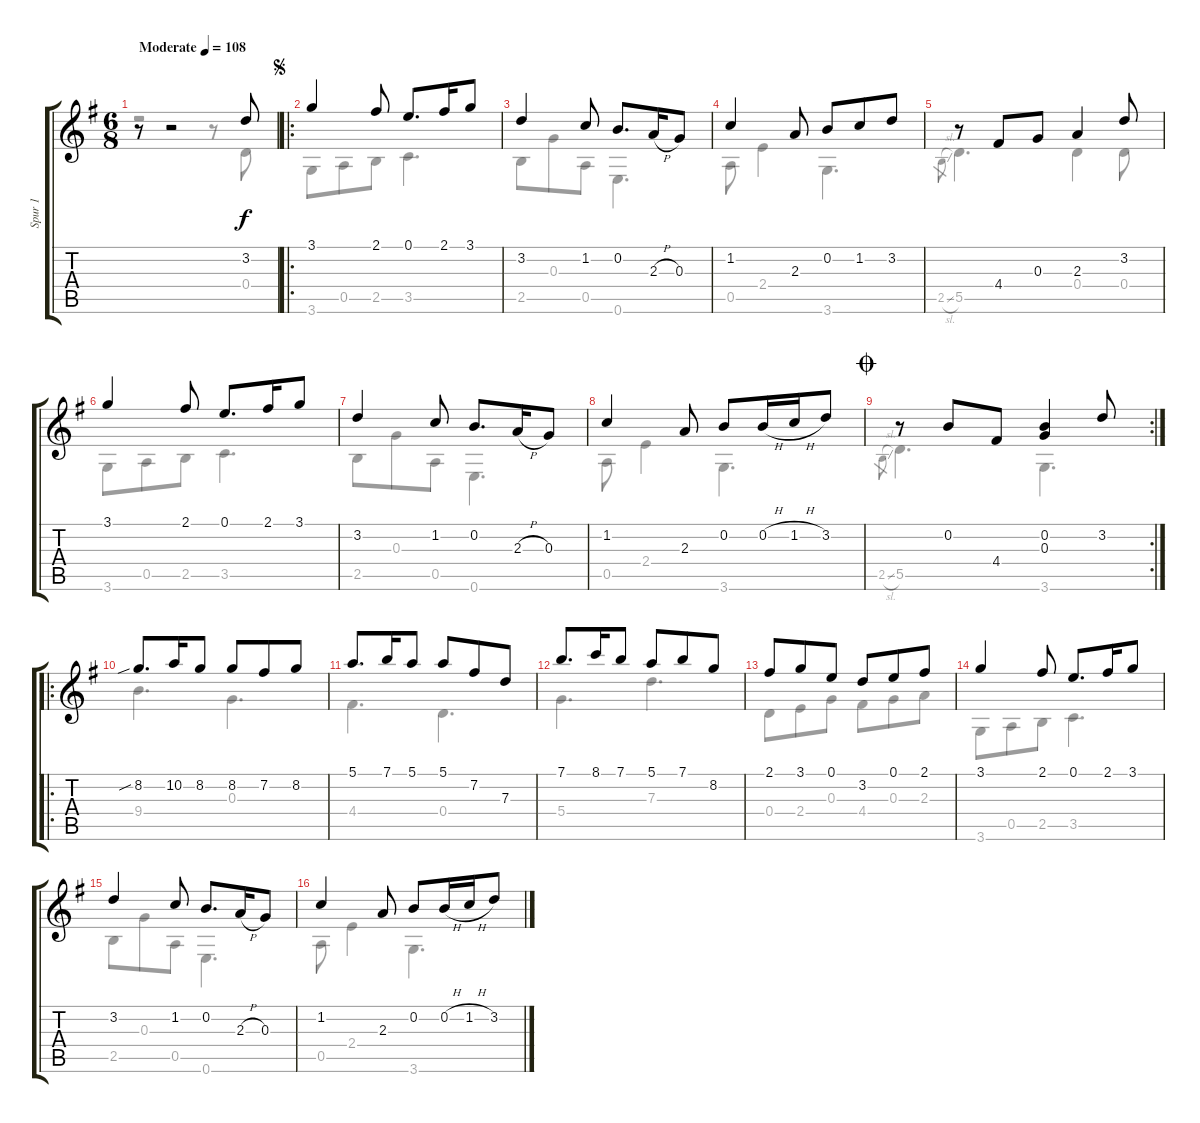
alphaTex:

\track ("Spur 1" "Spur 1") {instrument acousticguitarsteel}
\staff {score tabs}
\tuning (E4 B3 G3 D3 A2 E2) {hide}
\voice
\ts (6 8)
\tempo (108 "Moderate")
\clef g2
\ks g
r.8{dy f instrument acousticguitarsteel} r.2 3.2.8 |
\ro
\jump segno
3.1.4 2.1.8 0.1.8{d} 2.1.16 3.1.8 |
3.2.4 1.2.8 0.2.8{d} 2.3{h}.16 0.3.8 |
1.2.4 2.3.8 0.2.8 1.2.8 3.2.8 |
r.8 4.4.8 0.3.8 2.3.4 3.2.8 |
3.1.4 2.1.8 0.1.8{d} 2.1.16 3.1.8 |
3.2.4 1.2.8 0.2.8{d} 2.3{h}.16 0.3.8 |
1.2.4 2.3.8 0.2.8 0.2{h}.16 1.2{h}.16 3.2.8 |
\rc 2
\jump coda
r.8 0.2.8 4.4.8 (0.2 0.3).4 3.2.8 |
\ro
8.2{sib}.8{d} 10.2.16 8.2.8 8.2.8 7.2.8 8.2.8 |
5.1.8{d} 7.1.16 5.1.8 5.1.8 7.2.8 7.3.8 |
7.1.8{d} 8.1.16 7.1.8 5.1.8 7.1.8 8.2.8 |
2.1.8 3.1.8 0.1.8 3.2.8 0.1.8 2.1.8 |
3.1.4 2.1.8 0.1.8{d} 2.1.16 3.1.8 |
3.2.4 1.2.8 0.2.8{d} 2.3{h}.16 0.3.8 |
1.2.4 2.3.8 0.2.8 0.2{h}.16 1.2{h}.16 3.2.8
\voice
\clef g2
\ottava regular
\simile none
\ks g
r.2{dy f} r.8 0.4.8 |
3.6.8 0.5.8 2.5.8 3.5.4{d} |
2.5.8 0.3.8 0.5.8 0.6.4{d} |
0.5.8 2.4.4 3.6.4{d} |
2.5{sl}.8{gr} 5.5.4{d} 0.4.4 0.4.8 |
3.6.8 0.5.8 2.5.8 3.5.4{d} |
2.5.8 0.3.8 0.5.8 0.6.4{d} |
0.5.8 2.4.4 3.6.4{d} |
2.5{sl}.8{gr} 5.5.4{d} 3.6.4{d} |
9.4.4{d} 0.3.4{d} |
4.4.4{d} 0.4.4{d} |
5.4.4{d} 7.3.4{d} |
0.4.8 2.4.8 0.3.8 4.4.8 0.3.8 2.3.8 |
3.6.8 0.5.8 2.5.8 3.5.4{d} |
2.5.8 0.3.8 0.5.8 0.6.4{d} |
0.5.8 2.4.4 3.6.4{d}
